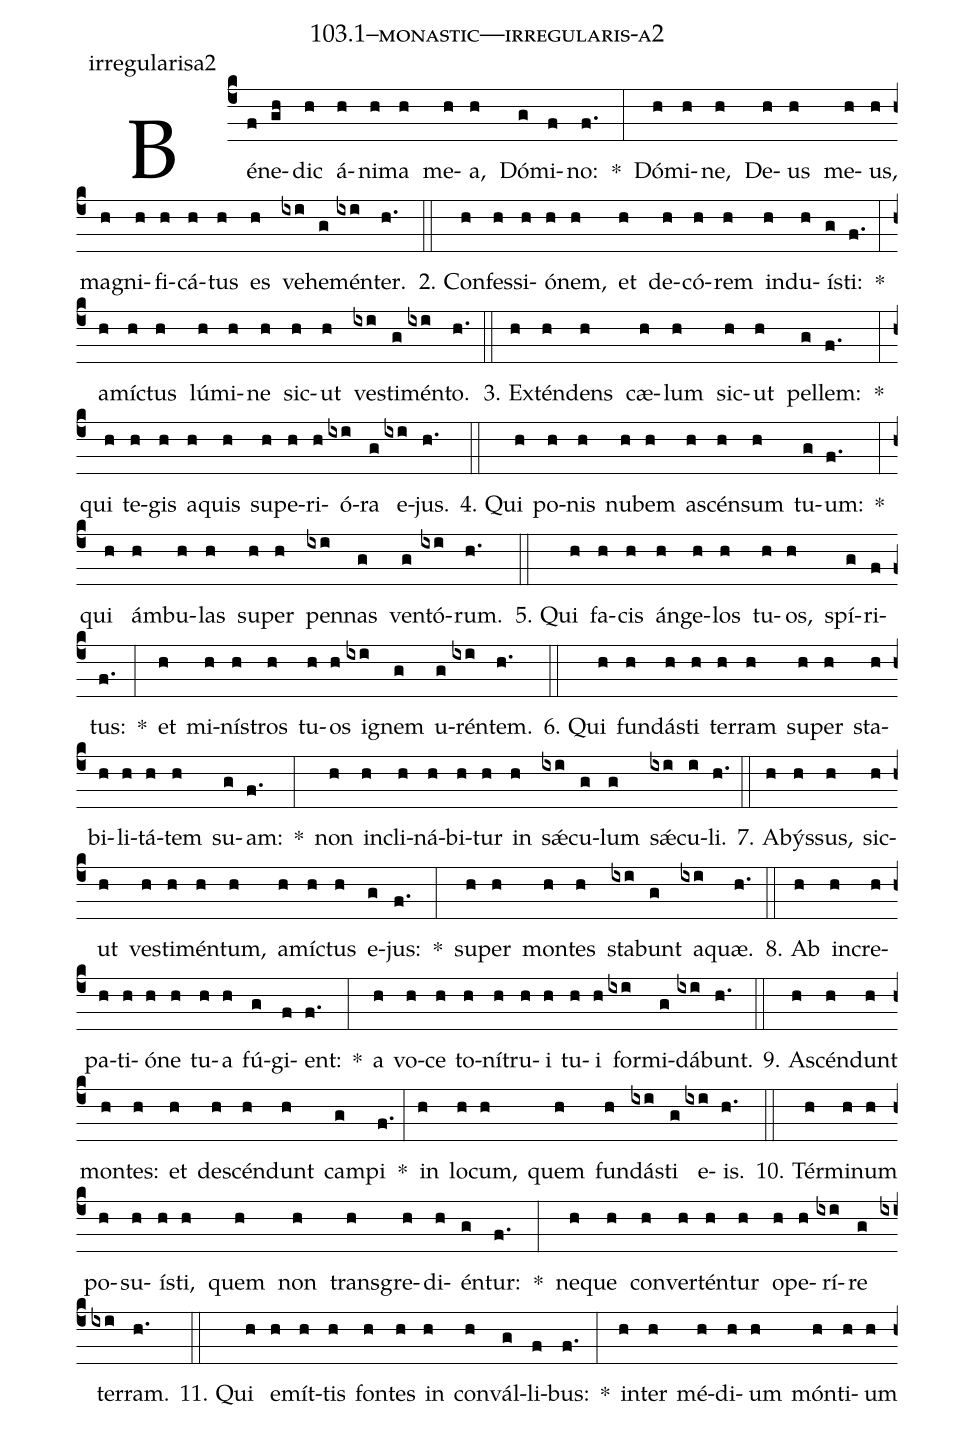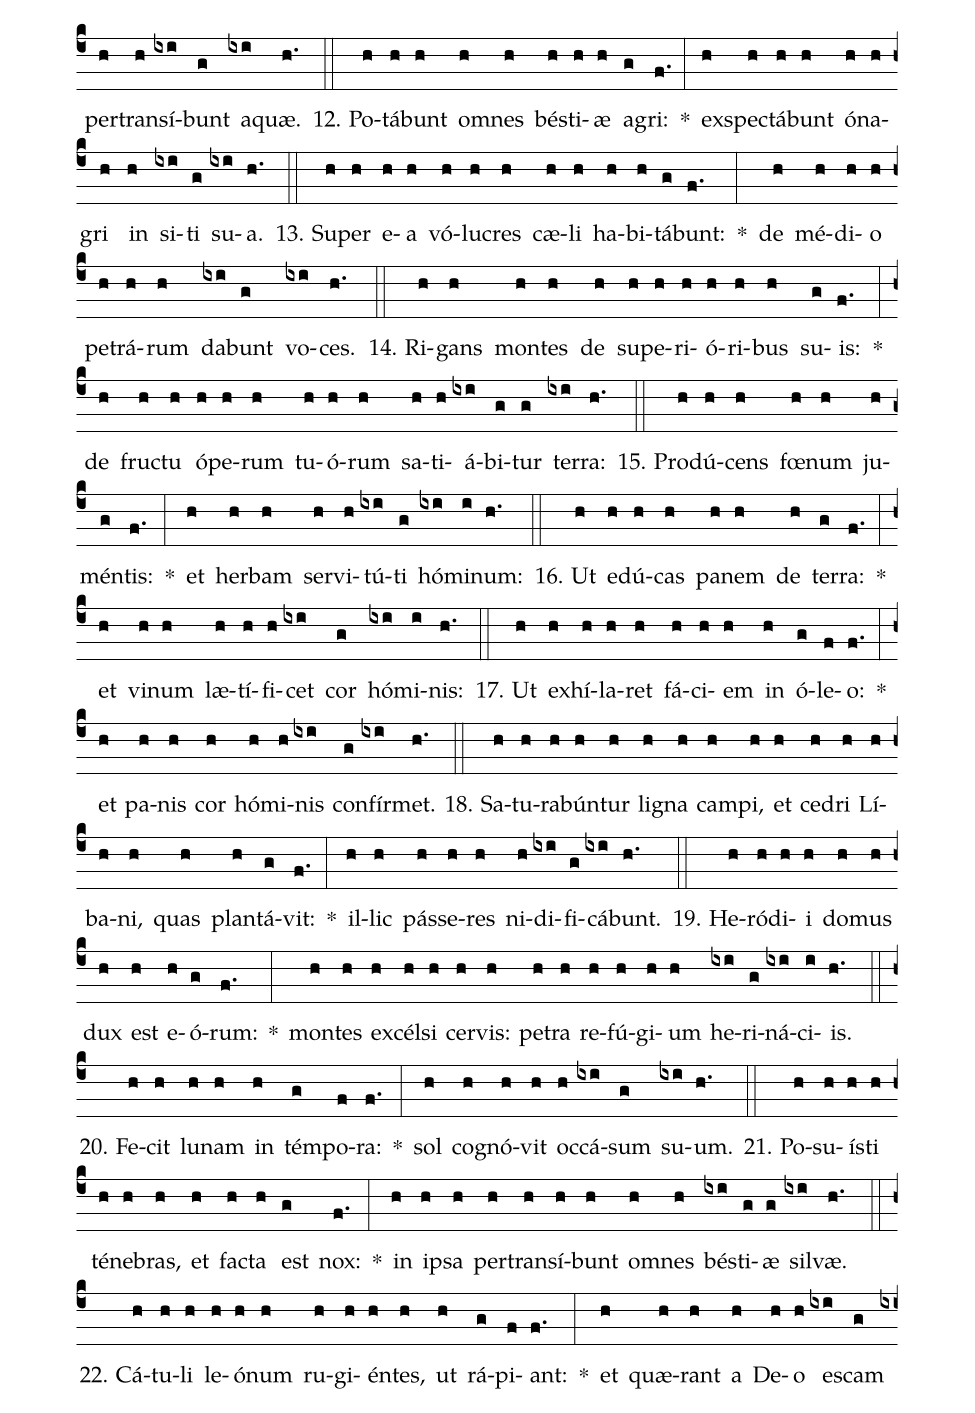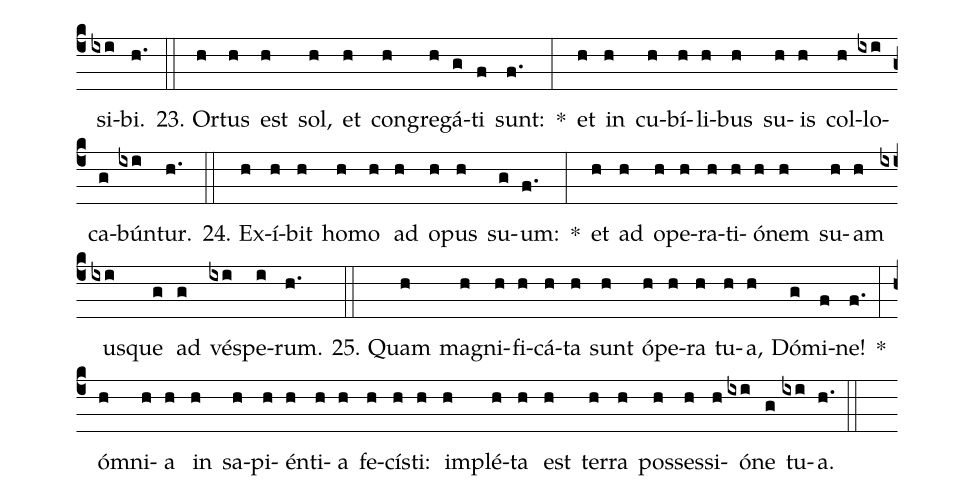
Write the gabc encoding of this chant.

name: 103.1--monastic---irregularis-a2;
annotation: irregularisa2;
%%
(c4)Bé(f)ne(gh)dic(h) á(h)ni(h)ma(h) me(h)a,(h) Dó(g)mi(f)no:(f.) *(:) Dó(h)mi(h)ne,(h) De(h)us(h) me(h)us,(h) ma(h)gni(h)fi(h)cá(h)tus(h) es(h) ve(ixi)he(g)mén(ixi)ter.(h.) (::)
2. Con(h)fes(h)si(h)ó(h)nem,(h) et(h) de(h)có(h)rem(h) ind(h)u(h)ís(g)ti:(f.) *(:) a(h)míc(h)tus(h) lú(h)mi(h)ne(h) sic(h)ut(h) ves(ixi)ti(g)mén(ixi)to.(h.) (::)
3. Ex(h)tén(h)dens(h) cæ(h)lum(h) sic(h)ut(h) pel(g)lem:(f.) *(:) qui(h) te(h)gis(h) a(h)quis(h) su(h)pe(h)ri(h)ó(ixi)ra(g) e(ixi)jus.(h.) (::)
4. Qui(h) po(h)nis(h) nu(h)bem(h) a(h)scén(h)sum(h) tu(g)um:(f.) *(:) qui(h) ám(h)bu(h)las(h) su(h)per(h) pen(ixi)nas(g) ven(g)tó(ixi)rum.(h.) (::)
5. Qui(h) fa(h)cis(h) án(h)ge(h)los(h) tu(h)os,(h) spí(g)ri(f)tus:(f.) *(:) et(h) mi(h)nís(h)tros(h) tu(h)os(h) i(ixi)gnem(g) u(g)rén(ixi)tem.(h.) (::)
6. Qui(h) fun(h)dás(h)ti(h) ter(h)ram(h) su(h)per(h) sta(h)bi(h)li(h)tá(h)tem(h) su(g)am:(f.) *(:) non(h) in(h)cli(h)ná(h)bi(h)tur(h) in(h) sǽ(ixi)cu(g)lum(g) sǽ(ixi)cu(i)li.(h.) (::)
7. A(h)býs(h)sus,(h) sic(h)ut(h) ves(h)ti(h)mén(h)tum,(h) a(h)míc(h)tus(h) e(g)jus:(f.) *(:) su(h)per(h) mon(h)tes(h) sta(ixi)bunt(g) a(ixi)quæ.(h.) (::)
8. Ab(h) in(h)cre(h)pa(h)ti(h)ó(h)ne(h) tu(h)a(h) fú(g)gi(f)ent:(f.) *(:) a(h) vo(h)ce(h) to(h)ní(h)tru(h)i(h) tu(h)i(h) for(ixi)mi(g)dá(ixi)bunt.(h.) (::)
9. A(h)scén(h)dunt(h) mon(h)tes:(h) et(h) de(h)scén(h)dunt(h) cam(g)pi(f.) *(:) in(h) lo(h)cum,(h) quem(h) fun(h)dás(ixi)ti(g) e(ixi)is.(h.) (::)
10. Tér(h)mi(h)num(h) po(h)su(h)ís(h)ti,(h) quem(h) non(h) trans(h)gre(h)di(h)én(g)tur:(f.) *(:) ne(h)que(h) con(h)ver(h)tén(h)tur(h) o(h)pe(h)rí(ixi)re(g) ter(ixi)ram.(h.) (::)
11. Qui(h) e(h)mít(h)tis(h) fon(h)tes(h) in(h) con(h)vál(g)li(f)bus:(f.) *(:) in(h)ter(h) mé(h)di(h)um(h) món(h)ti(h)um(h) per(h)trans(h)í(ixi)bunt(g) a(ixi)quæ.(h.) (::)
12. Po(h)tá(h)bunt(h) om(h)nes(h) bés(h)ti(h)æ(h) a(g)gri:(f.) *(:) ex(h)spec(h)tá(h)bunt(h) ó(h)na(h)gri(h) in(h) si(ixi)ti(g) su(ixi)a.(h.) (::)
13. Su(h)per(h) e(h)a(h) vó(h)lu(h)cres(h) cæ(h)li(h) ha(h)bi(h)tá(g)bunt:(f.) *(:) de(h) mé(h)di(h)o(h) pe(h)trá(h)rum(h) da(ixi)bunt(g) vo(ixi)ces.(h.) (::)
14. Ri(h)gans(h) mon(h)tes(h) de(h) su(h)pe(h)ri(h)ó(h)ri(h)bus(h) su(g)is:(f.) *(:) de(h) fruc(h)tu(h) ó(h)pe(h)rum(h) tu(h)ó(h)rum(h) sa(h)ti(h)á(ixi)bi(g)tur(g) ter(ixi)ra:(h.) (::)
15. Pro(h)dú(h)cens(h) fœ(h)num(h) ju(h)mén(g)tis:(f.) *(:) et(h) her(h)bam(h) ser(h)vi(h)tú(ixi)ti(g) hó(ixi)mi(i)num:(h.) (::)
16. Ut(h) e(h)dú(h)cas(h) pa(h)nem(h) de(h) ter(g)ra:(f.) *(:) et(h) vi(h)num(h) læ(h)tí(h)fi(h)cet(ixi) cor(g) hó(ixi)mi(i)nis:(h.) (::)
17. Ut(h) ex(h)hí(h)la(h)ret(h) fá(h)ci(h)em(h) in(h) ó(g)le(f)o:(f.) *(:) et(h) pa(h)nis(h) cor(h) hó(h)mi(h)nis(ixi) con(g)fír(ixi)met.(h.) (::)
18. Sa(h)tu(h)ra(h)bún(h)tur(h) li(h)gna(h) cam(h)pi,(h) et(h) ce(h)dri(h) Lí(h)ba(h)ni,(h) quas(h) plan(h)tá(g)vit:(f.) *(:) il(h)lic(h) pás(h)se(h)res(h) ni(h)di(ixi)fi(g)cá(ixi)bunt.(h.) (::)
19. He(h)ró(h)di(h)i(h) do(h)mus(h) dux(h) est(h) e(h)ó(g)rum:(f.) *(:) mon(h)tes(h) ex(h)cél(h)si(h) cer(h)vis:(h) pe(h)tra(h) re(h)fú(h)gi(h)um(h) he(ixi)ri(g)ná(ixi)ci(i)is.(h.) (::)
20. Fe(h)cit(h) lu(h)nam(h) in(h) tém(g)po(f)ra:(f.) *(:) sol(h) co(h)gnó(h)vit(h) oc(h)cá(ixi)sum(g) su(ixi)um.(h.) (::)
21. Po(h)su(h)ís(h)ti(h) té(h)ne(h)bras,(h) et(h) fac(h)ta(h) est(g) nox:(f.) *(:) in(h) ip(h)sa(h) per(h)trans(h)í(h)bunt(h) om(h)nes(h) bés(ixi)ti(g)æ(g) sil(ixi)væ.(h.) (::)
22. Cá(h)tu(h)li(h) le(h)ó(h)num(h) ru(h)gi(h)én(h)tes,(h) ut(h) rá(g)pi(f)ant:(f.) *(:) et(h) quæ(h)rant(h) a(h) De(h)o(h) es(ixi)cam(g) si(ixi)bi.(h.) (::)
23. Or(h)tus(h) est(h) sol,(h) et(h) con(h)gre(h)gá(g)ti(f) sunt:(f.) *(:) et(h) in(h) cu(h)bí(h)li(h)bus(h) su(h)is(h) col(h)lo(ixi)ca(g)bún(ixi)tur.(h.) (::)
24. Ex(h)í(h)bit(h) ho(h)mo(h) ad(h) o(h)pus(h) su(g)um:(f.) *(:) et(h) ad(h) o(h)pe(h)ra(h)ti(h)ó(h)nem(h) su(h)am(h) us(ixi)que(g) ad(g) vés(ixi)pe(i)rum.(h.) (::)
25. Quam(h) ma(h)gni(h)fi(h)cá(h)ta(h) sunt(h) ó(h)pe(h)ra(h) tu(h)a,(h) Dó(g)mi(f)ne!(f.) *(:) óm(h)ni(h)a(h) in(h) sa(h)pi(h)én(h)ti(h)a(h) fe(h)cís(h)ti:(h) im(h)plé(h)ta(h) est(h) ter(h)ra(h) pos(h)ses(h)si(h)ó(ixi)ne(g) tu(ixi)a.(h.) (::)
